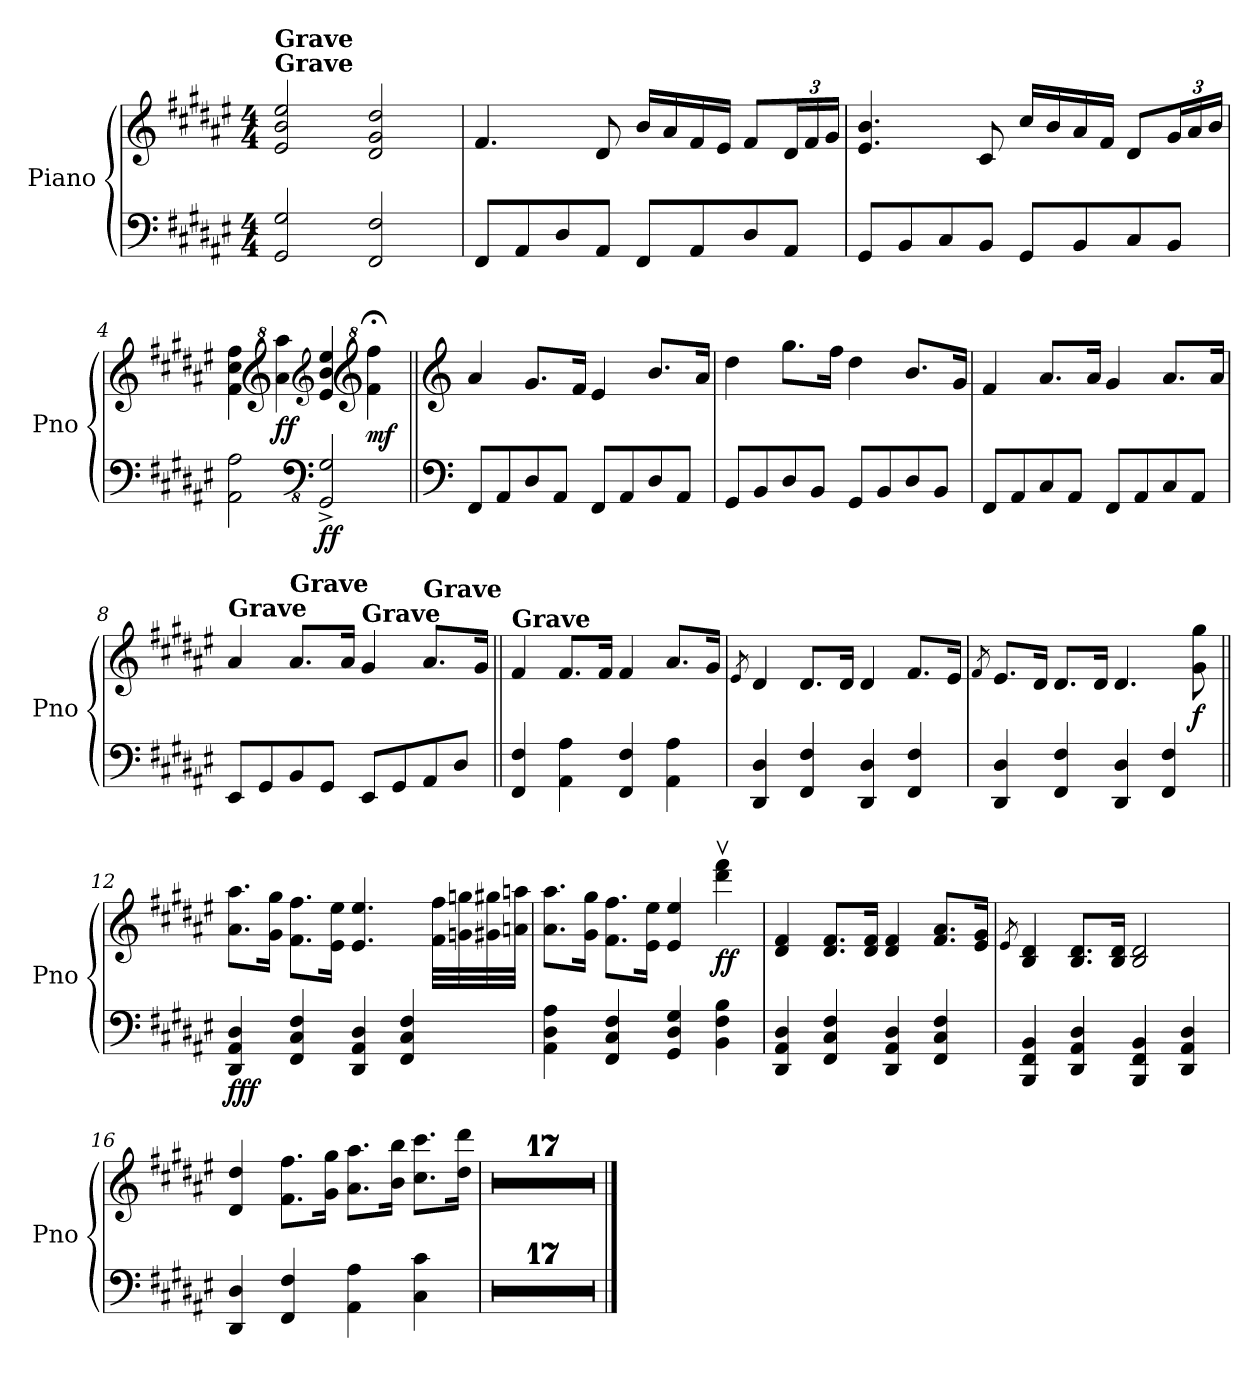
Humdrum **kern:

**kern	**kern	**dynam
*part1	*part1	*part1
*staff2	*staff1	*staff1/2
*I"Piano	*	*
*I'Pno	*	*
*clefF4	*clefG2	*
*k[f#c#g#d#a#e#]	*k[f#c#g#d#a#e#]	*
*M4/4	*M4/4	*
=1	=1	=1
!	!LO:TX:a:B:t=Grave	!
!	!LO:TX:a:B:t=Grave	!
!	!	!LO:DY:b=2
!	!	!LO:DY:n=1:b
2GG#/ 2G#/	2e#/ 2b/ 2ee#/	mp mp
2FF#/ 2F#/	2d#/ 2g#/ 2dd#/	.
=2	=2	=2
8FF#/L	4.f#/	.
8AA#/	.	.
8D#/	.	.
8AA#/J	8d#/	.
8FF#/L	16b/LL	.
.	16a#/	.
8AA#/	16f#/	.
.	16e#/JJ	.
8D#/	8f#/L	.
*	*Xbrackettup	*
8AA#/J	24d#/L	.
.	24f#/	.
.	24g#/JJ	.
=3	=3	=3
8GG#/L	4.e#/ 4.b/	.
8BB/	.	.
8C#/	.	.
8BB/J	8c#/	.
8GG#/L	16cc#/LL	.
.	16b/	.
8BB/	16a#/	.
.	16f#/JJ	.
8C#/	8d#/L	.
8BB/J	24g#/L	.
.	24a#/	.
.	24b/JJ	.
=4	=4	=4
2AA#\ 2A#\	4f#\ 4cc#\ 4ff#\	.
*	*clefG^2	*
!	!	!LO:DY:b
.	4aa#\ 4aaa#\	ff
*clefFv4	*clefG2	*
!	!	!LO:DY:b=2
!	!	!LO:DY:n=1:b
2GGG#/^ 2GG#/^	4e#/ 4b/ 4ee#/	f f
*	*clefG^2	*
!	!	!LO:DY:n=2:b
.	4ff#\;< 4fff#\;<	mf
!!LO:LB:g=z
=5||	=5||	=5||
*clefF4	*clefG2	*
!	!	!LO:DY:b=2
!	!	!LO:DY:n=1:b
8FF#/L	4a#/	mp mp
8AA#/	.	.
8D#/	8.g#/L	.
8AA#/J	.	.
.	16f#/Jk	.
8FF#/L	4e#/	.
8AA#/	.	.
8D#/	8.b/L	.
8AA#/J	.	.
.	16a#/Jk	.
=6	=6	=6
8GG#/L	4dd#\	.
8BB/	.	.
8D#/	8.gg#\L	.
8BB/J	.	.
.	16ff#\Jk	.
8GG#/L	4dd#\	.
8BB/	.	.
8D#/	8.b/L	.
8BB/J	.	.
.	16g#/Jk	.
=7	=7	=7
!	!	!LO:DY:b=2
!	!	!LO:DY:n=1:b
8FF#/L	4f#/	mf mf
8AA#/	.	.
8C#/	8.a#/L	.
8AA#/J	.	.
.	16a#/Jk	.
8FF#/L	4g#/	.
8AA#/	.	.
8C#/	8.a#/L	.
8AA#/J	.	.
.	16a#/Jk	.
=8	=8	=8
!	!LO:TX:a:B:t=Grave	!
8EE#/L	4a#/	.
8GG#/	.	.
!	!LO:TX:a:B:t=Grave	!
8BB/	8.a#/L	.
8GG#/J	.	.
.	16a#/Jk	.
!	!LO:TX:a:B:t=Grave	!
8EE#/L	4g#/	.
8GG#/	.	.
!	!LO:TX:a:B:t=Grave	!
8AA#/	8.a#/L	.
8D#/J	.	.
.	16g#/Jk	.
!!LO:LB:g=z
=9||	=9||	=9||
!	!LO:TX:a:B:t=Grave	!
4FF#/ 4F#/	4f#/	.
4AA#\ 4A#\	8.f#/L	.
.	16f#/Jk	.
4FF#/ 4F#/	4f#/	.
4AA#\ 4A#\	8.a#/L	.
.	16g#/Jk	.
=10	=10	=10
.	8qe#/	.
!	!	!LO:DY:b=2
!	!	!LO:DY:n=1:b
4DD#/ 4D#/	4d#/	mf mp
4FF#/ 4F#/	8.d#/L	.
.	16d#/Jk	.
4DD#/ 4D#/	4d#/	.
4FF#/ 4F#/	8.f#/L	.
.	16e#/Jk	.
=11	=11	=11
.	8qf#/	.
4DD#/ 4D#/	8.e#/L	.
.	16d#/Jk	.
4FF#/ 4F#/	8.d#/L	.
.	16d#/Jk	.
4DD#/ 4D#/	4.d#/	.
4FF#/ 4F#/	.	.
!	!	!LO:DY:b
.	8g#\ 8gg#\	f
!!LO:LB:g=z
=12||	=12||	=12||
!	!	!LO:DY:b=2
!	!	!LO:DY:n=1:b
4DD#/ 4AA#/ 4D#/	8.a#\ 8.aa#\L	f ff
.	16g#\ 16gg#\Jk	.
4FF#/ 4C#/ 4F#/	8.f#\ 8.ff#\L	.
.	16e#\ 16ee#\Jk	.
4DD#/ 4AA#/ 4D#/	4.e#/ 4.ee#/	.
4FF#/ 4C#/ 4F#/	.	.
.	32f#\ 32ff#\LLL	.
.	32gn\ 32ggn\	.
.	32g#X\ 32gg#X\	.
.	32an\ 32aan\JJJ	.
=13	=13	=13
4AA#\ 4D#\ 4A#\	8.a#\ 8.aa#\L	.
.	16g#\ 16gg#\Jk	.
4FF#/ 4C#/ 4F#/	8.f#\ 8.ff#\L	.
.	16e#\ 16ee#\Jk	.
4GG#/ 4D#/ 4G#/	4e#/ 4ee#/	.
!	!	!LO:DY:b
4BB\ 4F#\ 4B\	4ddd#\v 4fff#\v	ff
=14	=14	=14
4DD#/ 4AA#/ 4D#/	4d#/ 4f#/	.
4FF#/ 4C#/ 4F#/	8.d#/ 8.f#/L	.
.	16d#/ 16f#/Jk	.
4DD#/ 4AA#/ 4D#/	4d#/ 4f#/	.
4FF#/ 4C#/ 4F#/	8.f#/ 8.a#/L	.
.	16e#/ 16g#/Jk	.
=15	=15	=15
.	8qe#/	.
4BBB/ 4FF#/ 4BB/	4B/ 4d#/	.
4DD#/ 4AA#/ 4D#/	8.B/ 8.d#/L	.
.	16B/ 16d#/Jk	.
4BBB/ 4FF#/ 4BB/	2B/ 2d#/	.
4DD#/ 4AA#/ 4D#/	.	.
=16	=16	=16
4DD#/ 4D#/	4d#/ 4dd#/	.
4FF#/ 4F#/	8.f#\ 8.ff#\L	.
.	16g#\ 16gg#\Jk	.
4AA#\ 4A#\	8.a#\ 8.aa#\L	.
.	16b\ 16bb\Jk	.
4C#\ 4c#\	8.cc#\ 8.ccc#\L	.
.	16dd#\ 16ddd#\Jk	.
=17	=17	=17
1r	1r	.
!!LO:LB:g=z
=18	=18	=18
1r	1r	.
=19	=19	=19
1r	1r	.
=20	=20	=20
1r	1r	.
=21	=21	=21
1r	1r	.
=22	=22	=22
1r	1r	.
=23	=23	=23
1r	1r	.
=24	=24	=24
1r	1r	.
=25	=25	=25
1r	1r	.
=26	=26	=26
1r	1r	.
=27	=27	=27
1r	1r	.
=28	=28	=28
1r	1r	.
=29	=29	=29
1r	1r	.
=30	=30	=30
1r	1r	.
=31	=31	=31
1r	1r	.
=32	=32	=32
1r	1r	.
=33	=33	=33
1r	1r	.
==	==	==
*-	*-	*-
